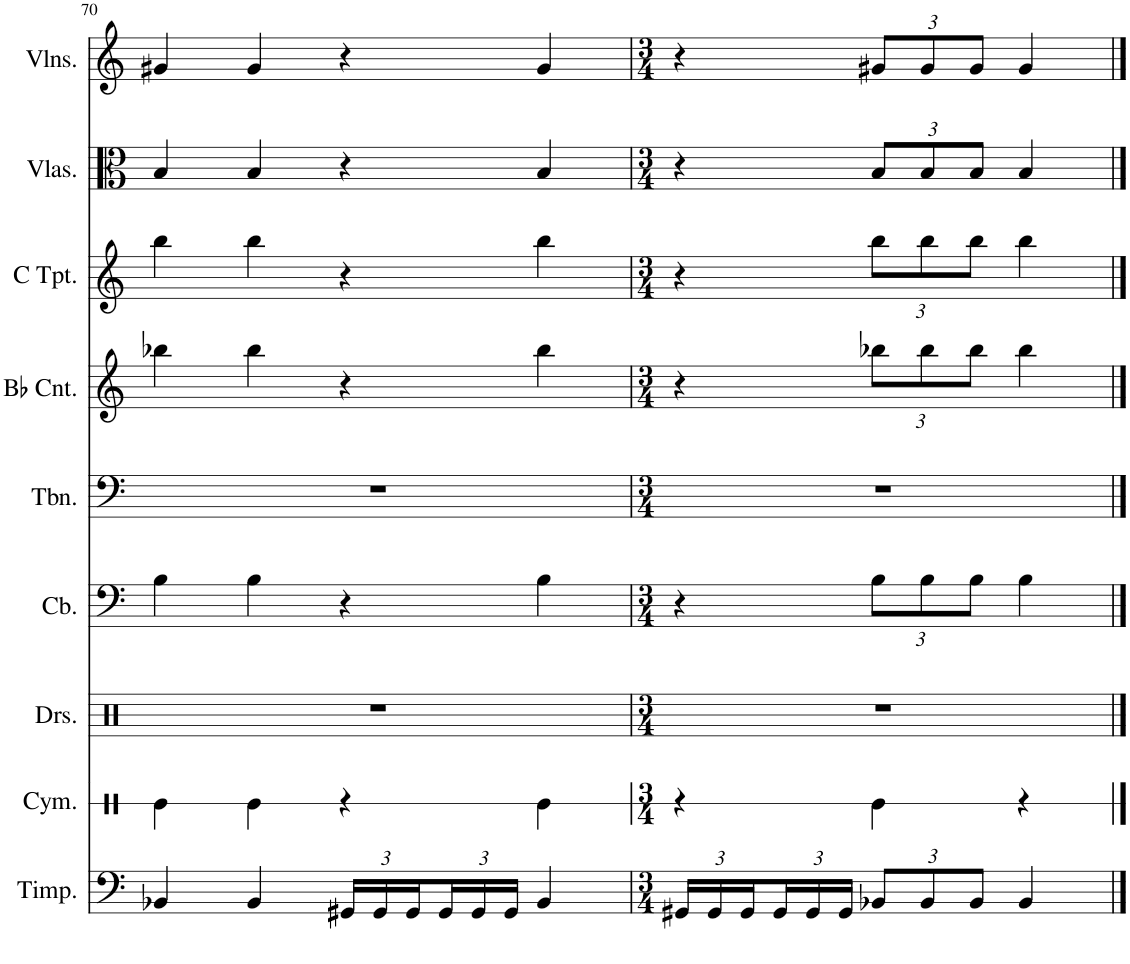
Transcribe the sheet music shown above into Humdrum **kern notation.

**kern	**kern	**kern	**kern	**kern	**kern	**kern	**kern	**kern
*part9	*part8	*part7	*part6	*part5	*part4	*part3	*part2	*part1
*staff9	*staff8	*staff7	*staff6	*staff5	*staff4	*staff3	*staff2	*staff1
*I"Timpani, Timpani	*I"Cymbal, Orchestral Cymbal	*I"Drumset, Snare Drum	*I"Contrabass, Bass	*I"Trombone, Trombone	*I"Bb Cornet, Trumpet	*I"C Trumpet, Trumpet	*I"Violas, Shrt.String Ensemble	*I"Violins, Shrt.String Ensemble
*I'Timp.	*I'Cym.	*I'Drs.	*I'Cb.	*I'Tbn.	*I'Bb Cnt.	*I'C Tpt.	*I'Vlas.	*I'Vlns.
!!LO:PB:g=z
*clefF4	*clefX	*clefX	*clefF4	*clefF4	*clefG2	*clefG2	*clefC3	*clefG2
*	*	*	*Trd7c12	*	*Trd1c2	*	*	*
*k[]	*k[]	*k[]	*k[]	*k[]	*k[]	*k[]	*k[]	*k[]
*M4/4	*M4/4	*M4/4	*M4/4	*M4/4	*M4/4	*M4/4	*M4/4	*M4/4
=70	=70	=70	=70	=70	=70	=70	=70	=70
4BB-X/	4Re\	1r	4B\	1r	4bb-X\	4bb\	4B/	4g#X/
4BB-/	4Re\	.	4B\	.	4bb-\	4bb\	4B/	4g#/
*Xbrackettup	*	*	*	*	*	*	*	*
24GG#X/LL	4r	.	4r	.	4r	4r	4r	4r
24GG#/	.	.	.	.	.	.	.	.
24GG#/	.	.	.	.	.	.	.	.
24GG#/	.	.	.	.	.	.	.	.
24GG#/	.	.	.	.	.	.	.	.
24GG#/JJ	.	.	.	.	.	.	.	.
4BB-/	4Re\	.	4B\	.	4bb-\	4bb\	4B/	4g#/
=71	=71	=71	=71	=71	=71	=71	=71	=71
*M3/4	*M3/4	*M3/4	*M3/4	*M3/4	*M3/4	*M3/4	*M3/4	*M3/4
24GG#X/LL	4r	2.r	4r	2.r	4r	4r	4r	4r
24GG#/	.	.	.	.	.	.	.	.
24GG#/	.	.	.	.	.	.	.	.
24GG#/	.	.	.	.	.	.	.	.
24GG#/	.	.	.	.	.	.	.	.
24GG#/JJ	.	.	.	.	.	.	.	.
*	*	*	*Xbrackettup	*	*Xbrackettup	*Xbrackettup	*Xbrackettup	*Xbrackettup
12BB-X/L	4Re\	.	12B\L	.	12bb-X\L	12bb\L	12B/L	12g#X/L
12BB-/	.	.	12B\	.	12bb-\	12bb\	12B/	12g#/
12BB-/J	.	.	12B\J	.	12bb-\J	12bb\J	12B/J	12g#/J
4BB-/	4r	.	4B\	.	4bb-\	4bb\	4B/	4g#/
==	==	==	==	==	==	==	==	==
*-	*-	*-	*-	*-	*-	*-	*-	*-
